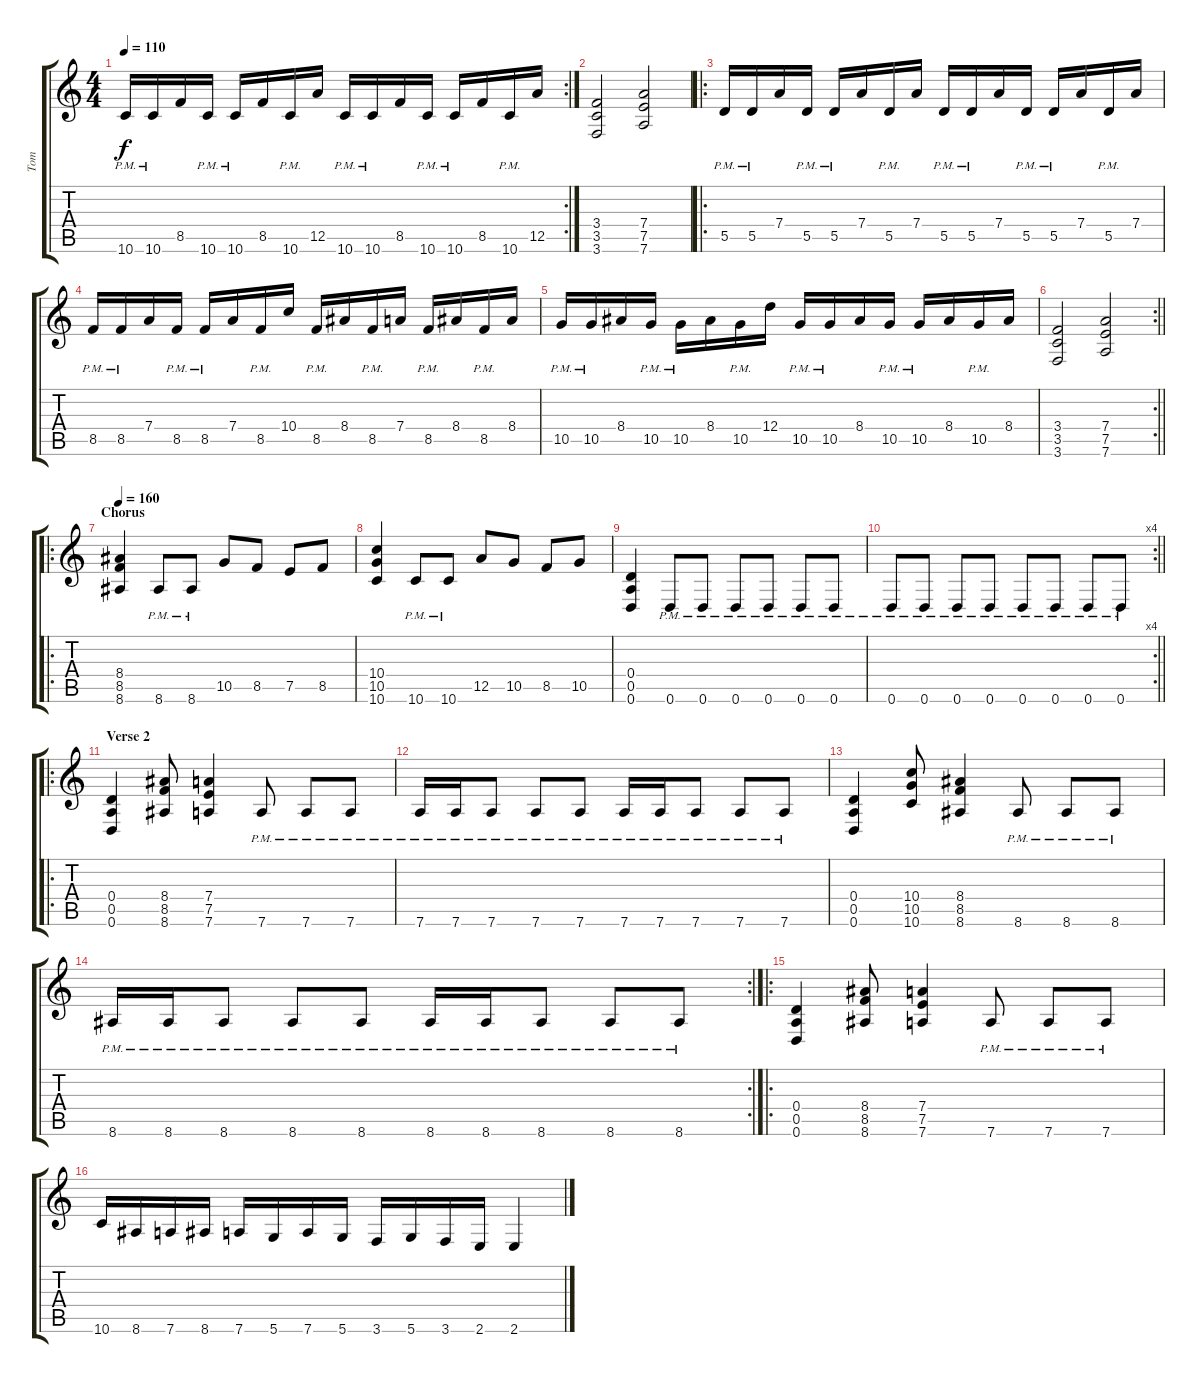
\track ("Tom" "Tom") {instrument distortionguitar}
\staff {score tabs}
\tuning (E4 B3 G3 D3 A2 D2) {hide}
\rc 2
\ts (4 4)
\tempo 110
\clef g2
\ks c
10.6{pm}.16{dy f} 10.6{pm}.16 8.5.16 10.6{pm}.16 10.6{pm}.16 8.5.16 10.6{pm}.16 12.5.16 10.6{pm}.16 10.6{pm}.16 8.5.16 10.6{pm}.16 10.6{pm}.16 8.5.16 10.6{pm}.16 12.5.16 |
(3.4 3.5 3.6).2 (7.4 7.5 7.6).2 |
\ro
5.5{pm}.16 5.5{pm}.16 7.4.16 5.5{pm}.16 5.5{pm}.16 7.4.16 5.5{pm}.16 7.4.16 5.5{pm}.16 5.5{pm}.16 7.4.16 5.5{pm}.16 5.5{pm}.16 7.4.16 5.5{pm}.16 7.4.16 |
8.5{pm}.16 8.5{pm}.16 7.4.16 8.5{pm}.16 8.5{pm}.16 7.4.16 8.5{pm}.16 10.4.16 8.5{pm}.16 8.4.16 8.5{pm}.16 7.4.16 8.5{pm}.16 8.4.16 8.5{pm}.16 8.4.16 |
10.5{pm}.16 10.5{pm}.16 8.4.16 10.5{pm}.16 10.5{pm}.16 8.4.16 10.5{pm}.16 12.4.16 10.5{pm}.16 10.5{pm}.16 8.4.16 10.5{pm}.16 10.5{pm}.16 8.4.16 10.5{pm}.16 8.4.16 |
\rc 2
\barLineRight lightlight
(3.4 3.5 3.6).2 (7.4 7.5 7.6).2 |
\ro
\section ("" "Chorus")
\tempo 160
(8.4 8.5 8.6).4 8.6{pm}.8 8.6{pm}.8 10.5.8 8.5.8 7.5.8 8.5.8 |
(10.4 10.5 10.6).4 10.6{pm}.8 10.6{pm}.8 12.5.8 10.5.8 8.5.8 10.5.8 |
(0.4 0.5 0.6).4 0.6{pm}.8 0.6{pm}.8 0.6{pm}.8 0.6{pm}.8 0.6{pm}.8 0.6{pm}.8 |
\rc 4
\barLineRight lightlight
0.6{pm}.8 0.6{pm}.8 0.6{pm}.8 0.6{pm}.8 0.6{pm}.8 0.6{pm}.8 0.6{pm}.8 0.6{pm}.8 |
\ro
\section ("" "Verse 2")
(0.4 0.5 0.6).4 (8.4 8.5 8.6).8 (7.4 7.5 7.6).4 7.6{pm}.8 7.6{pm}.8 7.6{pm}.8 |
7.6{pm}.16 7.6{pm}.16 7.6{pm}.8 7.6{pm}.8 7.6{pm}.8 7.6{pm}.16 7.6{pm}.16 7.6{pm}.8 7.6{pm}.8 7.6{pm}.8 |
(0.4 0.5 0.6).4 (10.4 10.5 10.6).8 (8.4 8.5 8.6).4 8.6{pm}.8 8.6{pm}.8 8.6{pm}.8 |
\rc 2
8.6{pm}.16 8.6{pm}.16 8.6{pm}.8 8.6{pm}.8 8.6{pm}.8 8.6{pm}.16 8.6{pm}.16 8.6{pm}.8 8.6{pm}.8 8.6{pm}.8 |
\ro
(0.4 0.5 0.6).4 (8.4 8.5 8.6).8 (7.4 7.5 7.6).4 7.6{pm}.8 7.6{pm}.8 7.6{pm}.8 |
10.6.16 8.6.16 7.6.16 8.6.16 7.6.16 5.6.16 7.6.16 5.6.16 3.6.16 5.6.16 3.6.16 2.6.16 2.6.4
